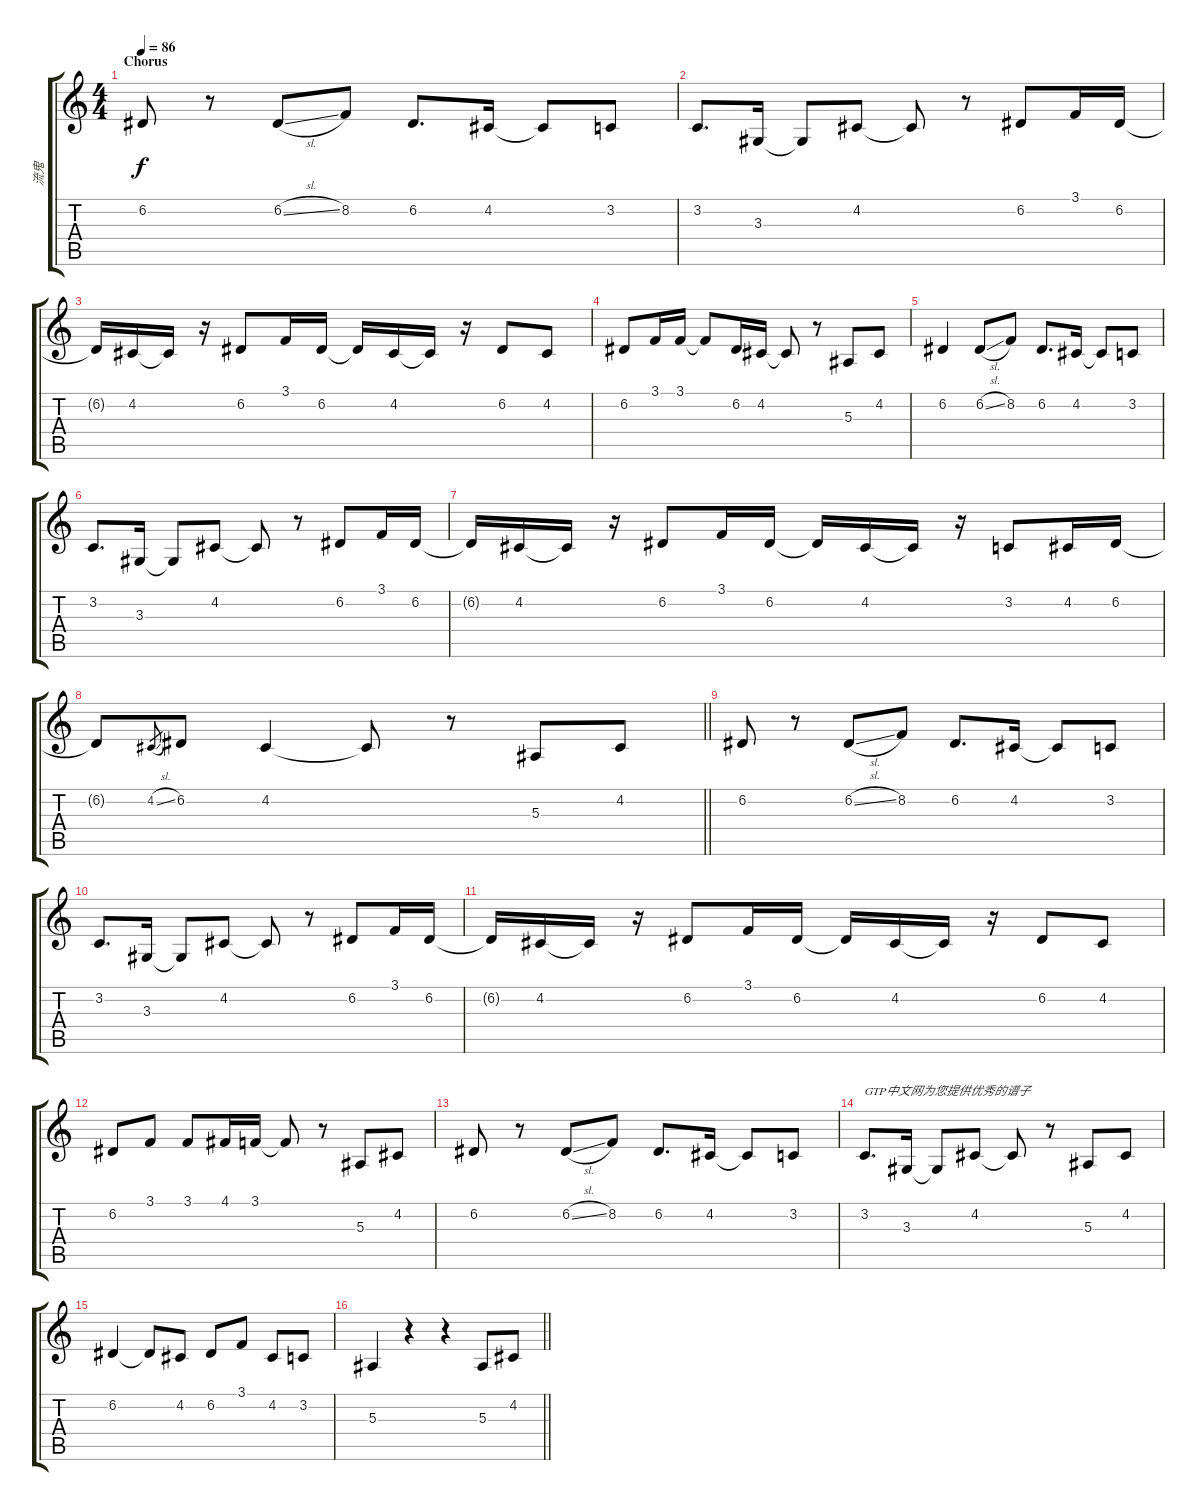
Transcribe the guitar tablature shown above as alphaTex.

\track ("流鬼" "流鬼") {instrument lead6voice}
\staff {score tabs}
\tuning (D4 A3 F3 C3 G2 D2) {hide}
\ts (4 4)
\section ("" "Chorus")
\tempo 86
\clef g2
\ks c
6.2.8{dy f} r.8 6.2{sl}.8 8.2.8 6.2.8{d} 4.2.16 4.2{t}.8 3.2.8 |
3.2.8{d} 3.3.16 3.3{t}.8 4.2.8 4.2{t}.8 r.8 6.2.8 3.1.16 6.2.16 |
6.2{t}.16 4.2.16 4.2{t}.16 r.16 6.2.8 3.1.16 6.2.16 6.2{t}.16 4.2.16 4.2{t}.16 r.16 6.2.8 4.2.8 |
6.2.8 3.1.16 3.1.16 3.1{t}.8 6.2.16 4.2.16 4.2{t}.8 r.8 5.3.8 4.2.8 |
6.2.4 6.2{sl}.8 8.2.8 6.2.8{d} 4.2.16 4.2{t}.8 3.2.8 |
3.2.8{d} 3.3.16 3.3{t}.8 4.2.8 4.2{t}.8 r.8 6.2.8 3.1.16 6.2.16 |
6.2{t}.16 4.2.16 4.2{t}.16 r.16 6.2.8 3.1.16 6.2.16 6.2{t}.16 4.2.16 4.2{t}.16 r.16 3.2.8 4.2.16 6.2.16 |
\barLineRight lightlight
6.2{t}.8 4.2{sl}.8{gr} 6.2.8 4.2.4 4.2{t}.8 r.8 5.3.8 4.2.8 |
\section ("" "")
6.2.8 r.8 6.2{sl}.8 8.2.8 6.2.8{d} 4.2.16 4.2{t}.8 3.2.8 |
3.2.8{d} 3.3.16 3.3{t}.8 4.2.8 4.2{t}.8 r.8 6.2.8 3.1.16 6.2.16 |
6.2{t}.16 4.2.16 4.2{t}.16 r.16 6.2.8 3.1.16 6.2.16 6.2{t}.16 4.2.16 4.2{t}.16 r.16 6.2.8 4.2.8 |
6.2.8 3.1.8 3.1.8 4.1.16 3.1.16 3.1{t}.8 r.8 5.3.8 4.2.8 |
6.2.8 r.8 6.2{sl}.8 8.2.8 6.2.8{d} 4.2.16 4.2{t}.8 3.2.8 |
3.2.8{d txt "GTP中文网为您提供优秀的谱子"} 3.3.16 3.3{t}.8 4.2.8 4.2{t}.8 r.8 5.3.8 4.2.8 |
6.2.4 6.2{t}.8 4.2.8 6.2.8 3.1.8 4.2.8 3.2.8 |
\barLineRight lightlight
5.3.4 r.4 r.4 5.3.8 4.2.8
